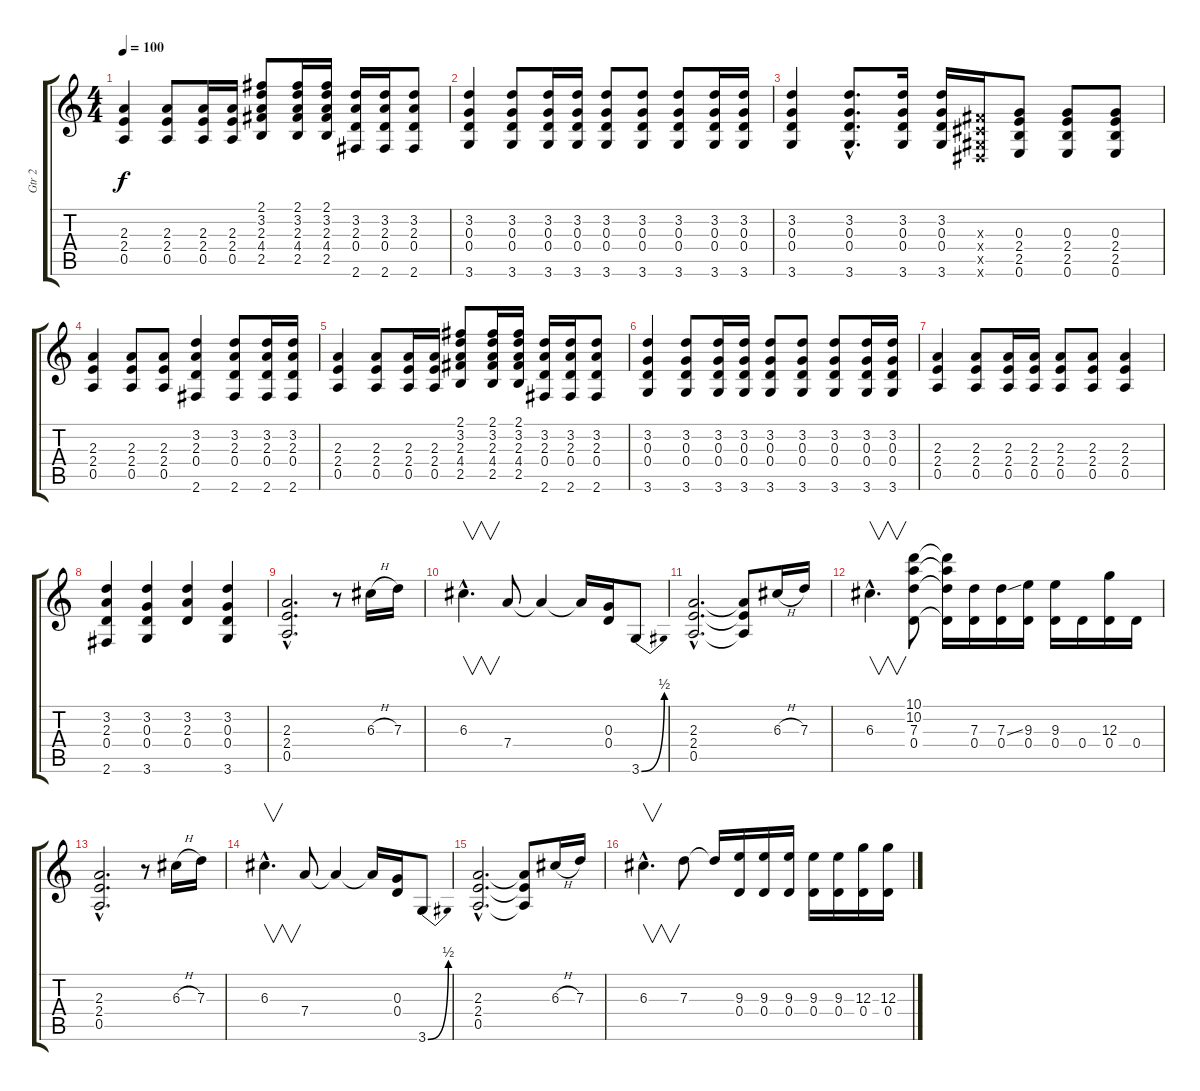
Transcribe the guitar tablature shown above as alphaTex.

\track ("Gtr 2" "Gtr 2") {instrument distortionguitar}
\staff {score tabs}
\tuning (E4 B3 G3 D3 A2 E2) {hide}
\ts (4 4)
\tempo 100
\clef g2
\ks c
(2.3 2.4 0.5).4{dy f} (2.3 2.4 0.5).8 (2.3 2.4 0.5).16 (2.3 2.4 0.5).16 (2.1 3.2 2.3 4.4 2.5).8 (2.1 3.2 2.3 4.4 2.5).16 (2.1 3.2 2.3 4.4 2.5).16 (3.2 2.3 0.4 2.6).16 (3.2 2.3 0.4 2.6).16 (3.2 2.3 0.4 2.6).8 |
(3.2 0.3 0.4 3.6).4 (3.2 0.3 0.4 3.6).8 (3.2 0.3 0.4 3.6).16 (3.2 0.3 0.4 3.6).16 (3.2 0.3 0.4 3.6).8 (3.2 0.3 0.4 3.6).8 (3.2 0.3 0.4 3.6).8 (3.2 0.3 0.4 3.6).16 (3.2 0.3 0.4 3.6).16 |
(3.2 0.3 0.4 3.6).4 (3.2{hac} 0.3{hac} 0.4{hac} 3.6{hac}).8{d} (3.2 0.3 0.4 3.6).16 (3.2 0.3 0.4 3.6).16 (-1.3{x} -1.4{x} -1.5{x} -1.6{x}).16 (0.3 2.4 2.5 0.6).8 (0.3 2.4 2.5 0.6).8 (0.3 2.4 2.5 0.6).8 |
(2.3 2.4 0.5).4 (2.3 2.4 0.5).8 (2.3 2.4 0.5).8 (3.2 2.3 0.4 2.6).4 (3.2 2.3 0.4 2.6).8 (3.2 2.3 0.4 2.6).16 (3.2 2.3 0.4 2.6).16 |
(2.3 2.4 0.5).4 (2.3 2.4 0.5).8 (2.3 2.4 0.5).16 (2.3 2.4 0.5).16 (2.1 3.2 2.3 4.4 2.5).8 (2.1 3.2 2.3 4.4 2.5).16 (2.1 3.2 2.3 4.4 2.5).16 (3.2 2.3 0.4 2.6).16 (3.2 2.3 0.4 2.6).16 (3.2 2.3 0.4 2.6).8 |
(3.2 0.3 0.4 3.6).4 (3.2 0.3 0.4 3.6).8 (3.2 0.3 0.4 3.6).16 (3.2 0.3 0.4 3.6).16 (3.2 0.3 0.4 3.6).8 (3.2 0.3 0.4 3.6).8 (3.2 0.3 0.4 3.6).8 (3.2 0.3 0.4 3.6).16 (3.2 0.3 0.4 3.6).16 |
(2.3 2.4 0.5).4 (2.3 2.4 0.5).8 (2.3 2.4 0.5).16 (2.3 2.4 0.5).16 (2.3 2.4 0.5).8 (2.3 2.4 0.5).8 (2.3 2.4 0.5).4 |
(3.2 2.3 0.4 2.6).4 (3.2 0.3 0.4 3.6).4 (3.2 2.3 0.4).4 (3.2 0.3 0.4 3.6).4 |
(2.3{hac} 2.4{hac} 0.5{hac}).2{d} r.8 6.3{h}.16 7.3.16 |
6.3{hac}.4{v d} 7.4.8 7.4{t}.4 7.4{t}.16 (0.3 0.4).16 3.6{be (bend 0 0 60 2)}.8 |
(2.3{hac} 2.4{hac} 0.5{hac}).2{d} (2.3{t} 2.4{t} 0.5{t}).8 6.3{h}.16 7.3.16 |
6.3{hac}.4{v d} (10.1 10.2 7.3 0.4).8 (10.1{t} 10.2{t} 7.3{t} 0.4{t}).16 (7.3 0.4).16 (7.3{ss} 0.4).16 (9.3 0.4).16 (9.3 0.4).16 0.4.16 (12.3 0.4).16 0.4.16 |
(2.3{hac} 2.4{hac} 0.5{hac}).2{d} r.8 6.3{h}.16 7.3.16 |
6.3{hac}.4{v d} 7.4.8 7.4{t}.4 7.4{t}.16 (0.3 0.4).16 3.6{be (bend 0 0 60 2)}.8 |
(2.3{hac} 2.4{hac} 0.5{hac}).2{d} (2.3{t} 2.4{t} 0.5{t}).8 6.3{h}.16 7.3.16 |
6.3{hac}.4{v d} 7.3.8 7.3{t}.16 (9.3 0.4).16 (9.3 0.4).16 (9.3 0.4).16 (9.3 0.4).16 (9.3 0.4).16 (12.3 0.4).16 (12.3 0.4).16
